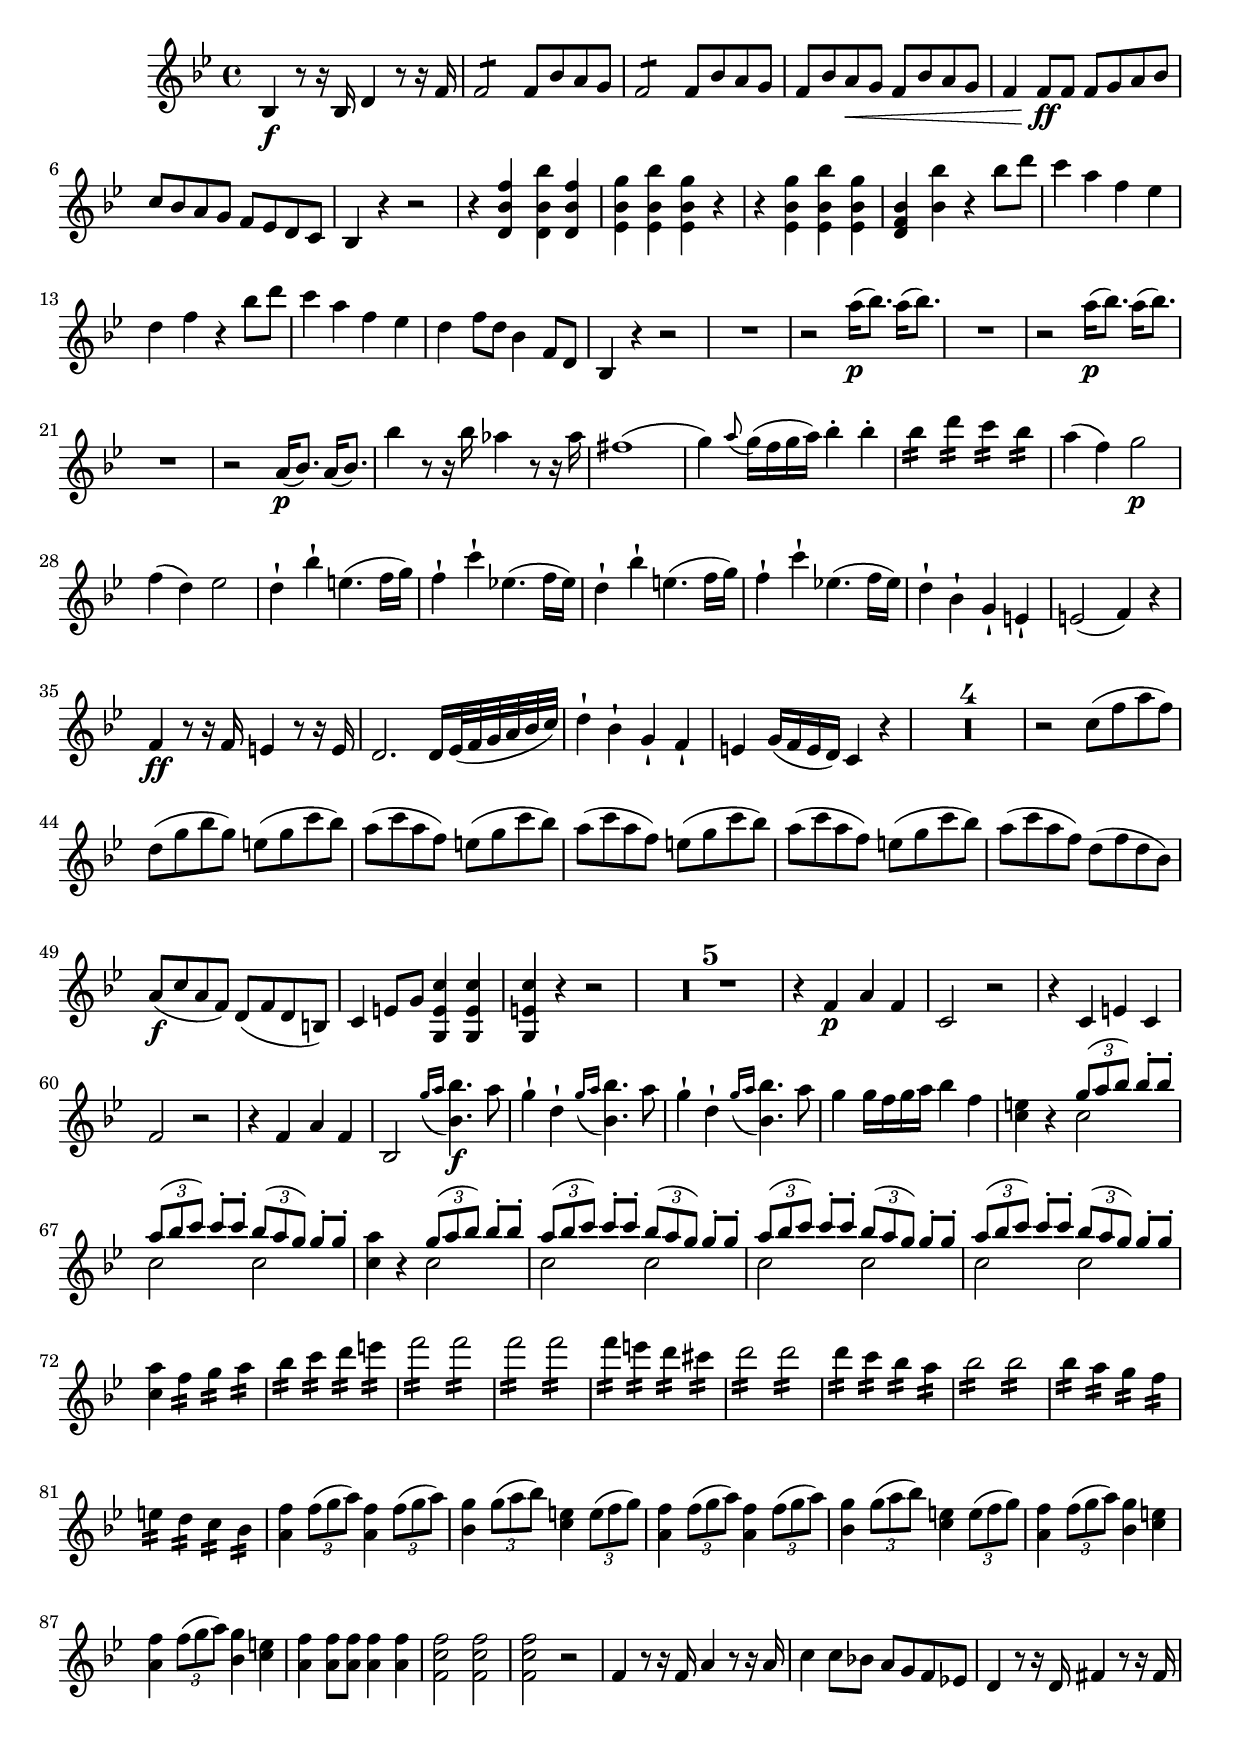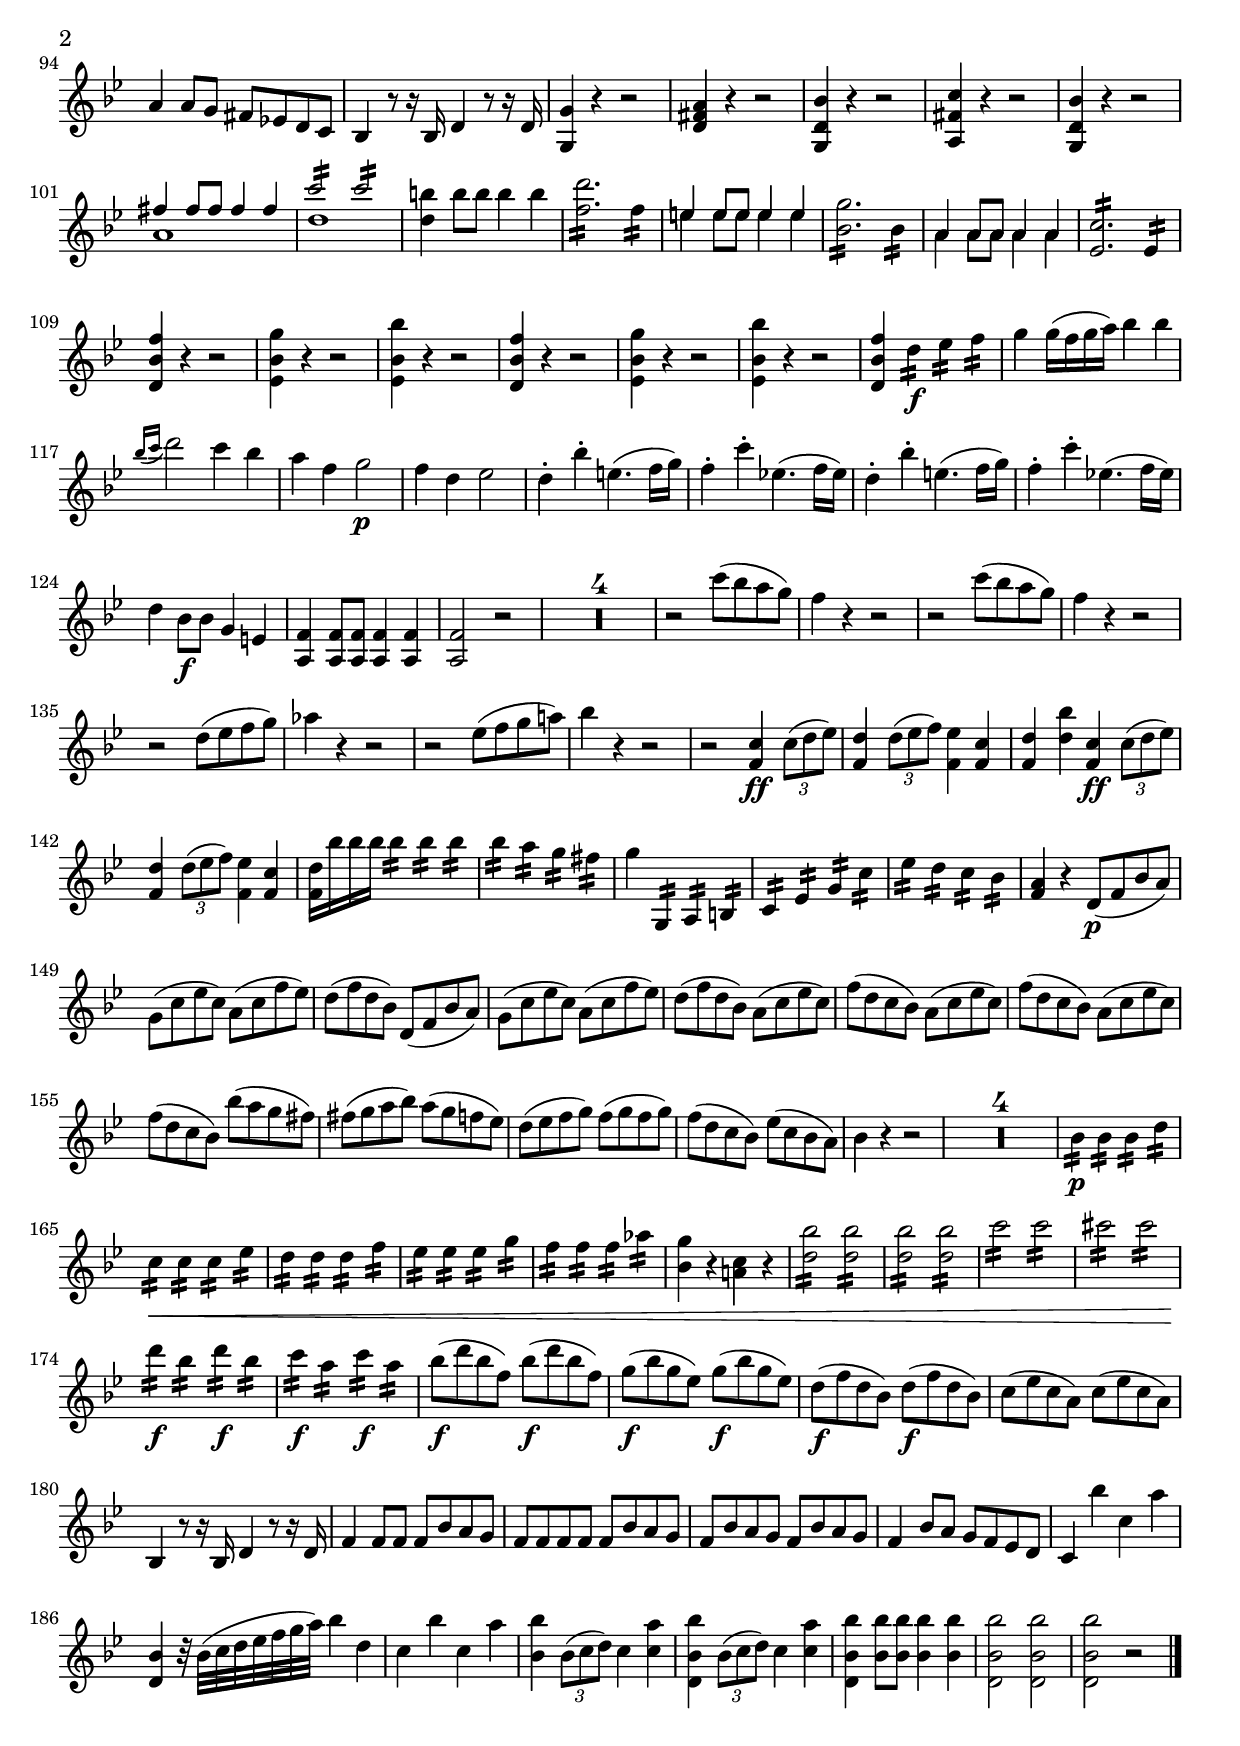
\version "2.16.0"      %Gossec - Symphonie si bémol
                        %Violon1 - 1er mvt
\relative c''{
\clef treble
\key bes \major
\time 4/4




bes,4\f r8 r16 bes d4 r8 r16 f
f2:8 f8 bes a g
f2:8 f8 bes a g
f bes a\< g f bes a g
f4 f8\ff f f g a bes
c bes a g f ees d c
bes4 r r2
r4 <d bes' f'> <d bes' bes'> <d bes' f'>
<ees bes' g'> <ees bes' bes'> <ees bes' g'> r
r <ees bes' g'> <ees bes' bes'> <ees bes' g'>
<d bes' f> <bes' bes'> r bes'8 d
c4 a f ees
d f r bes8 d
c4 a f ees
d f8 d bes4 f8 d
bes4 r r2
R1
r2 a''16(\p bes8.) a16( bes8.)
R1
r2 a16(\p bes8.) a16( bes8.)
R1
r2 a,16(\p bes8.) a16( bes8.)
bes'4 r8 r16 bes aes4 r8 r16 aes
fis1(
g4) \appoggiatura a8 g16( f g a) bes4-. bes-.
bes4:16 d: c: bes:
a4( f) g2\p
f4( d) ees2
d4-| bes'-| e,4.( f16 g)
f4-| c'-| ees,!4.( f16 ees)
d4-| bes'-| e,4.( f16 g)
f4-| c'-| ees,!4.( f16 ees)
d4-| bes-| g-| e-|
e2( f4) r
f\ff r8 r16 f e4 r8 r16 e
d2. d16[ ees32( f g a bes c)]
d4-| bes-| g-| f-|
e g16( f e d) c4 r
\set Score.skipBars = ##t R1 * 4
%
%
%
r2 c'8( f a f)
d( g bes g) e( g c bes)
a( c a f) e( g c bes)
a( c a f) e( g c bes)
a( c a f) e( g c bes)
a( c a f) d( f d bes)
a(\f c a f) d( f d b)
c4 e8 g <g, e' c'>4 <g e' c'>
<g e' c'> r r2
\set Score.skipBars = ##t R1 * 5
%
%
%
%
r4 f'\p a f
c2 r
r4 c e c    % original: r4 c ees c
f2 r
r4 f a f
bes,2 \appoggiatura {g''16[ a]} <bes, bes'>4.\f a'8
g4-| d-| \appoggiatura {g16[ a]} <bes, bes'>4. a'8
g4-| d-| \appoggiatura {g16[ a]} <bes, bes'>4. a'8
g4 g16 f g a bes4 f
<c e> r <<{\times 2/3 {g'8[( a bes)]} bes8-. bes-.}\\{c,2}>>
<<{\times 2/3 {a'8[( bes c)]} c8-. c-.}\\{c,2}>> <<{\times 2/3 {bes'8[( a g)]} g8-. g-.}\\{c,2}>>
<c a'>4 r <<{\times 2/3 {g'8[( a bes)]} bes8-. bes-.}\\{c,2}>>
<<{\times 2/3 {a'8[( bes c)]} c8-. c-.}\\{c,2}>> <<{\times 2/3 {bes'8[( a g)]} g8-. g-.}\\{c,2}>>
<<{\times 2/3 {a'8[( bes c)]} c8-. c-.}\\{c,2}>> <<{\times 2/3 {bes'8[( a g)]} g8-. g-.}\\{c,2}>>
<<{\times 2/3 {a'8[( bes c)]} c8-. c-.}\\{c,2}>> <<{\times 2/3 {bes'8[( a g)]} g8-. g-.}\\{c,2}>>
<c a'>4 f4:16 g: a:
bes: c: d: e:
f2:16 f:
f: f:
f4:16 e: d: cis:
d2:16 d:
d4:16 c: bes: a:
bes2:16 bes:
bes4:16 a: g: f:
e: d: c: bes:
<a f'>4 \times 2/3{f'8[( g a)]} <a, f'>4 \times 2/3{f'8[( g a)]}
<bes, g'>4 \times 2/3{g'8[( a bes)]} <c, e>4 \times 2/3{e8[( f g)]}
<a, f'>4 \times 2/3{f'8[( g a)]} <a, f'>4 \times 2/3{f'8[( g a)]}
<bes, g'>4 \times 2/3{g'8[( a bes)]} <c, e>4 \times 2/3{e8[( f g)]}
<a, f'>4 \times 2/3{f'8[( g a)]} <bes, g'>4 <c e>
<a f'>4 \times 2/3{f'8[( g a)]} <bes, g'>4 <c e>
<a f'> <a f'>8 <a f'> <a f'>4 <a f'>
<f c' f>2 <f c' f> 
<f c' f> r
f4 r8 r16 f a4 r8 r16 a
c4 c8 bes! a g f ees! 
d4 r8 r16 d fis4 r8 r16 fis
a4 a8 g fis ees! d c
bes4 r8 r16 bes d4 r8 r16 d
<g, g'>4 r r2
<d' fis a>4 r r2
<g, d' bes'>4 r r2
<a fis' c'>4r r2
<g d' bes'>4 r r2
<<{fis''4 fis8 fis fis4 fis}\\{a,1}>>
<<{c'2:16 c:}\\{d,1}>>
<d b'>4 b'8 b b4 b
<f d'>2.:16 f4:16
<<{e4 e8 e e4 e}\\{e4 e8 e e4 e}>>
<bes g'>2.:16 bes4:16
<<{a4 a8 a a4 a}\\{a4 a8 a a4 a}>>
<ees c'>2.:16 ees4:16
<d bes' f'>4 r r2
<ees bes' g'>4 r r2
<ees bes' bes'>4 r r2
<d bes' f'>4 r r2
<ees bes' g'>4 r r2
<ees bes' bes'>4 r r2
<d bes' f'>4 d'4:16\f ees: f:
g4 g16( f g a) bes4 bes
\appoggiatura {bes16[ c]} d2 c4 bes
a f g2\p
f4 d ees2
d4-. bes'-. e,4.( f16 g)
f4-. c'-. ees,!4.( f16 ees)
d4-. bes'-. e,4.( f16 g)
f4-. c'-. ees,!4.( f16 ees)
d4 bes8\f bes g4 e
<a, f'>4 <a f'>8 <a f'> <a f'>4 <a f'>
<a f'>2 r
\set Score.skipBars = ##t R1 * 4
%
%
%
r2 c''8( bes a g)
f4 r r2
r c'8( bes a g)
f4 r r2
r d8( ees f g)
aes4 r r2
r ees8( f g a!)
bes4 r r2
r <f, c'>4\ff \times 2/3 {c'8( d ees)}
<f, d'>4 \times 2/3 {d'8( ees f)} <f, ees'>4 <f c'>
<f d'> <d' bes'> <f, c'>4\ff \times 2/3 {c'8( d ees)}
<f, d'>4 \times 2/3 {d'8( ees f)} <f, ees'>4 <f c'>
<f d'>16 bes' bes bes bes4:16 bes: bes:
bes: a: g: fis:
g4 g,,: a: b:
c: ees: g: c:
ees: d: c: bes:
<f a>4 r d8(\p f bes a)
g( c ees c) a( c f ees)
d( f d bes) d,( f bes a)
g( c ees c) a( c f ees)
d( f d bes) a( c ees c)
f( d c bes) a( c ees c)
f( d c bes) a( c ees c)
f( d c bes) bes'( a g fis)
fis( g a bes) a( g f ees)
d( ees f g) f( g f g)
f( d c bes) ees( c bes a)
bes4 r r2
\set Score.skipBars = ##t R1 * 4
%
%
%
bes4:16\p bes: bes: d:
c:\< c: c: ees:
d: d: d: f:
ees: ees: ees: g:
f: f: f: aes:
<bes, g'>4 r <c a!> r
<d bes'>2:16 <d bes'>:
<d bes'>: <d bes'>:
c': c:
cis: cis:
d4:16\f bes: d:\f bes:
c:\f a: c:\f a:
bes8(\f d bes f) bes(\f d bes f)
g(\f bes g ees) g(\f bes g ees)
d(\f f d bes) d(\f f d bes)
c( ees c a) c( ees c a)
bes,4 r8 r16 bes d4 r8 r16 d
f4 f8 f f bes a g
f f f f f bes a g
f bes a g f bes a g 
f4 bes8 a g f ees d
c4  bes'' c, a'
<d,, bes'> r32 bes'([ c d ees f g a)] bes4 d,
c bes' c, a'
<bes, bes'> \times 2/3 {bes8( c d)} c4 <c a'>
<d, bes' bes'> \times 2/3 {bes'8( c d)} c4 <c a'>
<d, bes' bes'> <bes' bes'>8 <bes bes'> <bes bes'>4 <bes bes'>
<d, bes' bes'>2 <d bes' bes'> 
<d bes' bes'>r \bar "|." 
}
